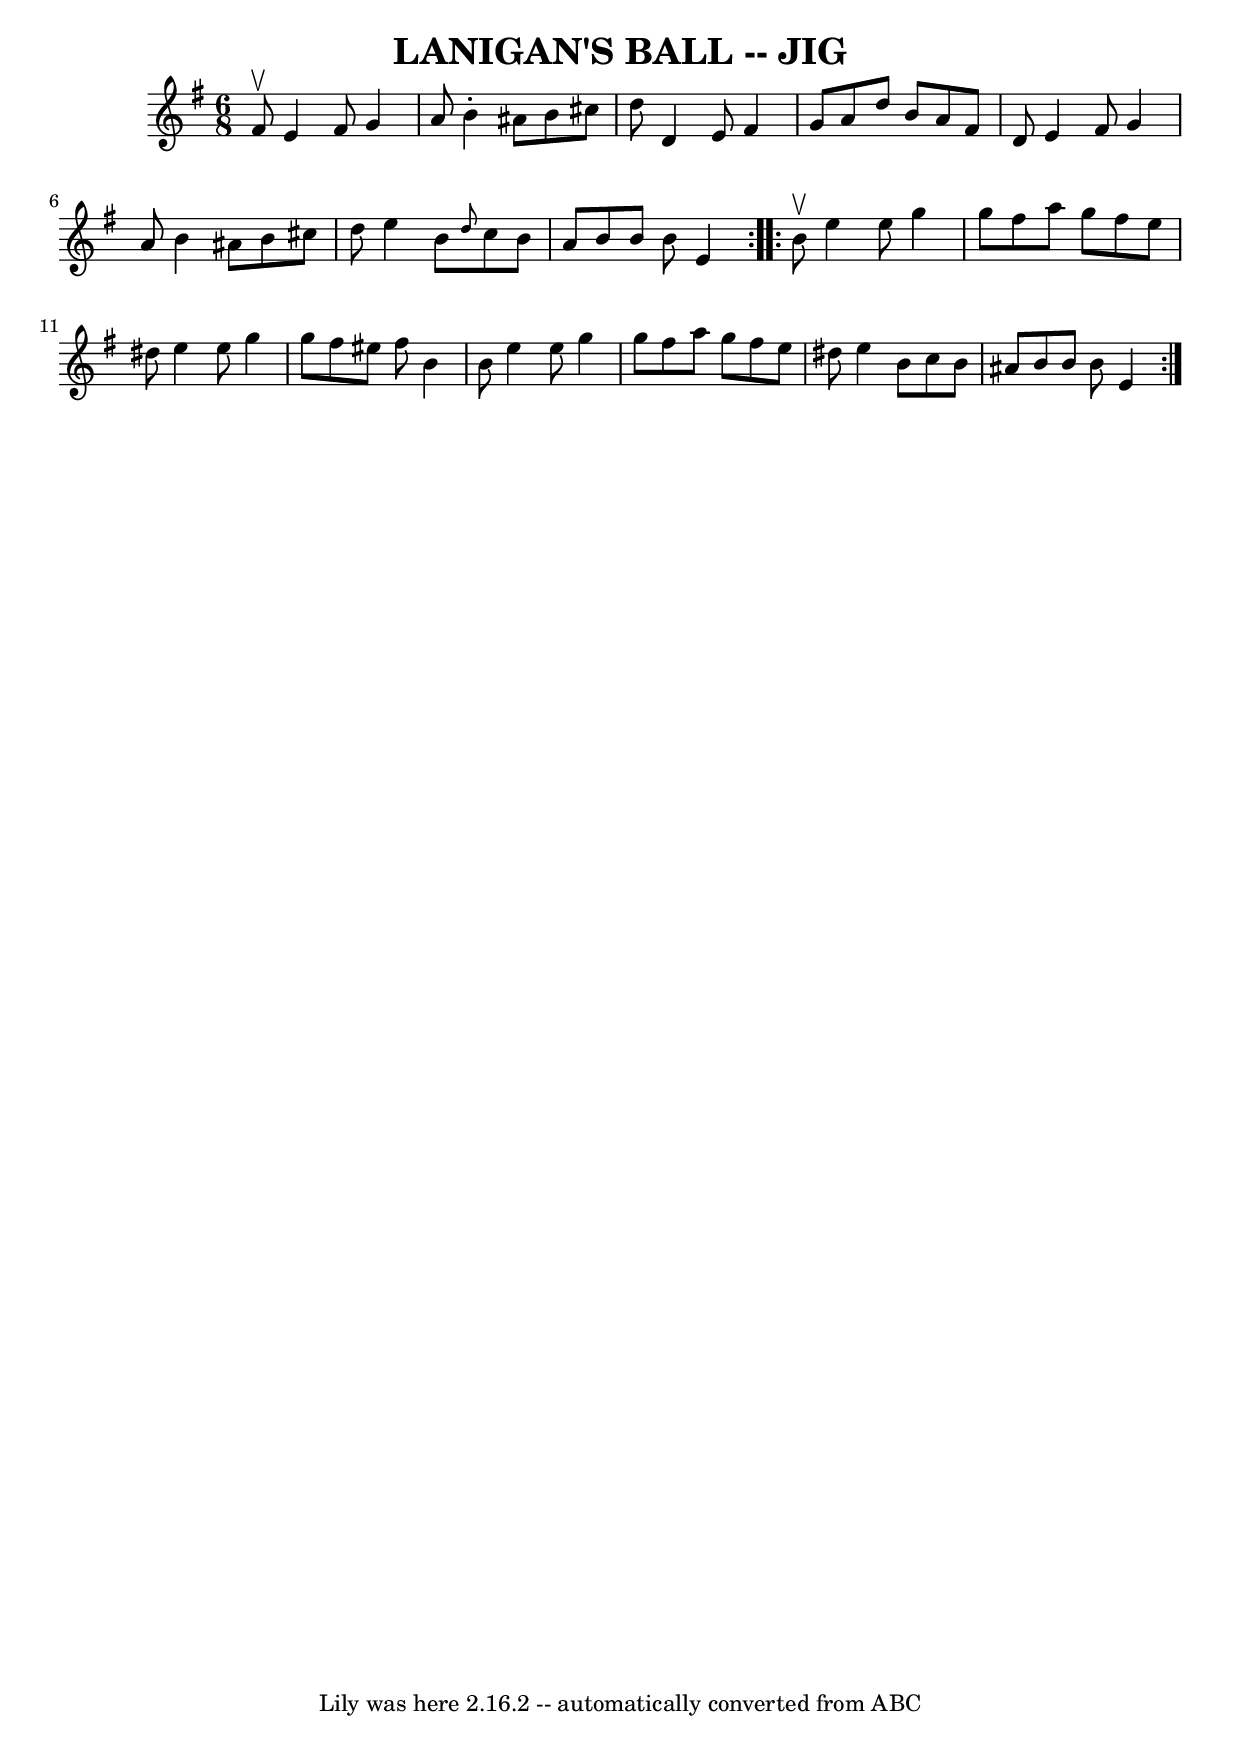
\version "2.7.40"
\include "Mammoth.ily"
\header {
	%% book = "Ryan's Mammoth Collection of Fiddle Tunes"
	crossRefNumber = "1"
	footnotes = ""
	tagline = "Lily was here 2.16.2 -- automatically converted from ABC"
	title = "LANIGAN'S BALL -- JIG"
}
voicedefault =  {


\repeat volta 2 {
\time 6/8 \key e \minor fis'8^\upbow       |
 e'4 fis'8 g'4    
a'8    |
 b'4 -. ais'8 b'8 cis''8 d''8    |
 d'4    
e'8 fis'4 g'8    |
 a'8 d''8 b'8 a'8 fis'8 d'8     
   |
 e'4 fis'8 g'4 a'8    |
 b'4 ais'8 b'8    
cis''8 d''8    |
 e''4 b'8  \grace { d''8  } c''8 b'8    
a'8    |
 b'8 b'8 b'8 e'4    }     \repeat volta 2 { b'8 
^\upbow       |
 e''4 e''8 g''4 g''8    |
 fis''8    
a''8 g''8 fis''8 e''8 dis''8    |
 e''4 e''8 g''4    
g''8    |
 fis''8 eis''8 fis''8 b'4 b'8        |
   
e''4 e''8 g''4 g''8    |
 fis''8 a''8 g''8 fis''8    
e''8 dis''8    |
 e''4 b'8 c''8 b'8 ais'8    |
   
b'8 b'8 b'8 e'4    }   
}

\score{
    <<

	\context Staff="default"
	{
	    \voicedefault 
	}

    >>
	\layout {
	}
	\midi {}
}
